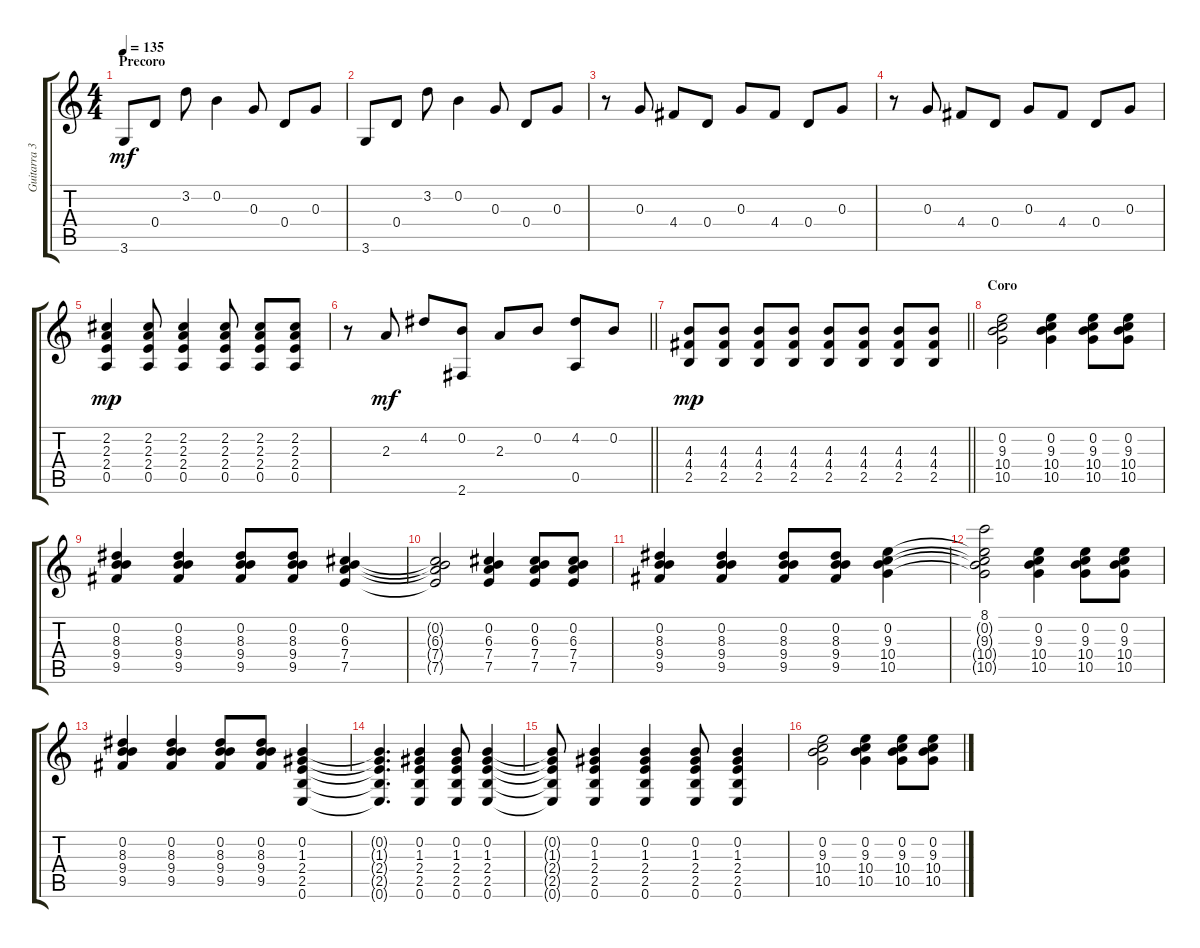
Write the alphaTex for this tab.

\track ("Guitarra 3" "Guitarra 3") {instrument acousticguitarsteel}
\staff {score tabs}
\tuning (E4 B3 G3 D3 A2 E2) {hide}
\ts (4 4)
\section ("" "Precoro")
\tempo 135
\clef g2
\ks c
3.6.8{dy mf} 0.4.8 3.2.8 0.2.4 0.3.8 0.4.8 0.3.8 |
3.6.8 0.4.8 3.2.8 0.2.4 0.3.8 0.4.8 0.3.8 |
r.8 0.3.8 4.4.8 0.4.8 0.3.8 4.4.8 0.4.8 0.3.8 |
r.8 0.3.8 4.4.8 0.4.8 0.3.8 4.4.8 0.4.8 0.3.8 |
(2.2 2.3 2.4 0.5).4{dy mp} (2.2 2.3 2.4 0.5).8 (2.2 2.3 2.4 0.5).4 (2.2 2.3 2.4 0.5).8 (2.2 2.3 2.4 0.5).8 (2.2 2.3 2.4 0.5).8 |
\barLineRight lightlight
r.8 2.3.8{dy mf} 4.2.8 (0.2 2.6).8 2.3.8 0.2.8 (4.2 0.5).8 0.2.8 |
\barLineRight lightlight
(4.3 4.4 2.5).8{dy mp} (4.3 4.4 2.5).8 (4.3 4.4 2.5).8 (4.3 4.4 2.5).8 (4.3 4.4 2.5).8 (4.3 4.4 2.5).8 (4.3 4.4 2.5).8 (4.3 4.4 2.5).8 |
\section ("" "Coro")
(0.2 9.3 10.4 10.5).2 (0.2 9.3 10.4 10.5).4 (0.2 9.3 10.4 10.5).8 (0.2 9.3 10.4 10.5).8 |
(0.2 8.3 9.4 9.5).4 (0.2 8.3 9.4 9.5).4 (0.2 8.3 9.4 9.5).8 (0.2 8.3 9.4 9.5).8 (0.2 6.3 7.4 7.5).4 |
(0.2{t} 6.3{t} 7.4{t} 7.5{t}).2 (0.2 6.3 7.4 7.5).4 (0.2 6.3 7.4 7.5).8 (0.2 6.3 7.4 7.5).8 |
(0.2 8.3 9.4 9.5).4 (0.2 8.3 9.4 9.5).4 (0.2 8.3 9.4 9.5).8 (0.2 8.3 9.4 9.5).8 (0.2 9.3 10.4 10.5).4 |
(8.1 0.2{t} 9.3{t} 10.4{t} 10.5{t}).2 (0.2 9.3 10.4 10.5).4 (0.2 9.3 10.4 10.5).8 (0.2 9.3 10.4 10.5).8 |
(0.2 8.3 9.4 9.5).4 (0.2 8.3 9.4 9.5).4 (0.2 8.3 9.4 9.5).8 (0.2 8.3 9.4 9.5).8 (0.2 1.3 2.4 2.5 0.6).4 |
(0.2{t} 1.3{t} 2.4{t} 2.5{t} 0.6{t}).4{d} (0.2 1.3 2.4 2.5 0.6).4 (0.2 1.3 2.4 2.5 0.6).8 (0.2 1.3 2.4 2.5 0.6).4 |
(0.2{t} 1.3{t} 2.4{t} 2.5{t} 0.6{t}).8 (0.2 1.3 2.4 2.5 0.6).4 (0.2 1.3 2.4 2.5 0.6).4 (0.2 1.3 2.4 2.5 0.6).8 (0.2 1.3 2.4 2.5 0.6).4 |
(0.2 9.3 10.4 10.5).2 (0.2 9.3 10.4 10.5).4 (0.2 9.3 10.4 10.5).8 (0.2 9.3 10.4 10.5).8
